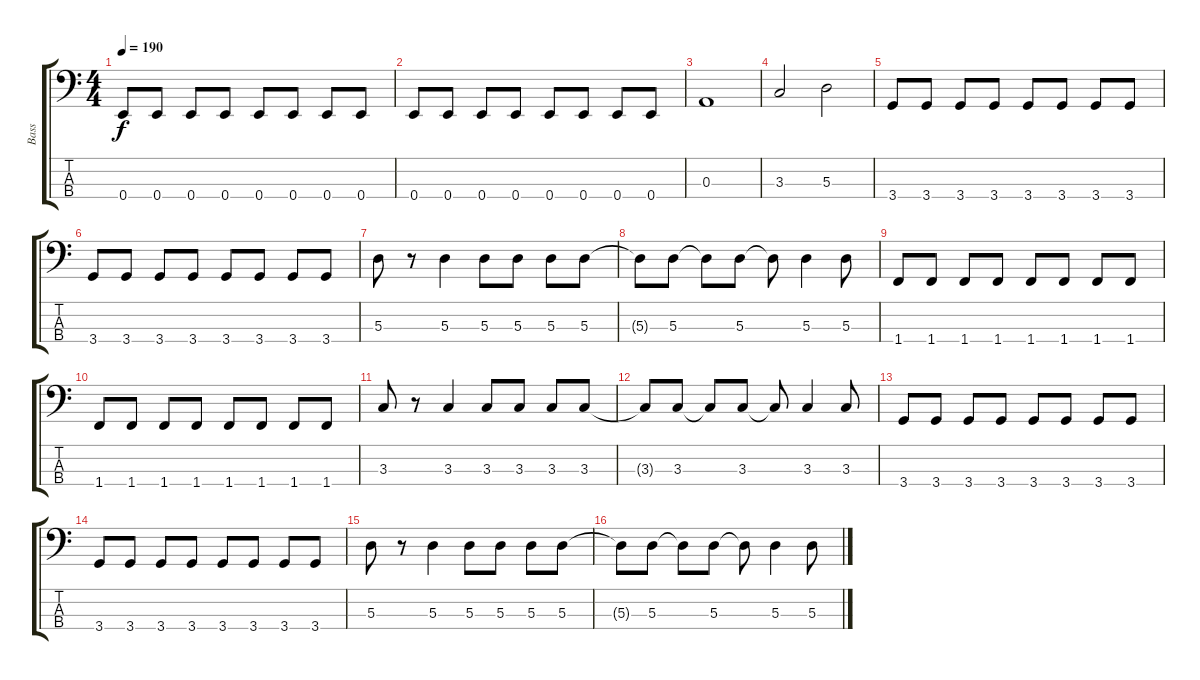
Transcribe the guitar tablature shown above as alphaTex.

\track ("Bass" "Bass") {instrument electricbasspick}
\staff {score tabs}
\tuning (G2 D2 A1 E1) {hide}
\ts (4 4)
\tempo 190
\clef f4
\ks c
0.4.8{dy f} 0.4.8 0.4.8 0.4.8 0.4.8 0.4.8 0.4.8 0.4.8 |
0.4.8 0.4.8 0.4.8 0.4.8 0.4.8 0.4.8 0.4.8 0.4.8 |
0.3.1 |
3.3.2 5.3.2 |
3.4.8 3.4.8 3.4.8 3.4.8 3.4.8 3.4.8 3.4.8 3.4.8 |
3.4.8 3.4.8 3.4.8 3.4.8 3.4.8 3.4.8 3.4.8 3.4.8 |
5.3.8 r.8 5.3.4 5.3.8 5.3.8 5.3.8 5.3.8 |
5.3{t}.8 5.3.8 5.3{t}.8 5.3.8 5.3{t}.8 5.3.4 5.3.8 |
1.4.8 1.4.8 1.4.8 1.4.8 1.4.8 1.4.8 1.4.8 1.4.8 |
1.4.8 1.4.8 1.4.8 1.4.8 1.4.8 1.4.8 1.4.8 1.4.8 |
3.3.8 r.8 3.3.4 3.3.8 3.3.8 3.3.8 3.3.8 |
3.3{t}.8 3.3.8 3.3{t}.8 3.3.8 3.3{t}.8 3.3.4 3.3.8 |
3.4.8 3.4.8 3.4.8 3.4.8 3.4.8 3.4.8 3.4.8 3.4.8 |
3.4.8 3.4.8 3.4.8 3.4.8 3.4.8 3.4.8 3.4.8 3.4.8 |
5.3.8 r.8 5.3.4 5.3.8 5.3.8 5.3.8 5.3.8 |
5.3{t}.8 5.3.8 5.3{t}.8 5.3.8 5.3{t}.8 5.3.4 5.3.8
